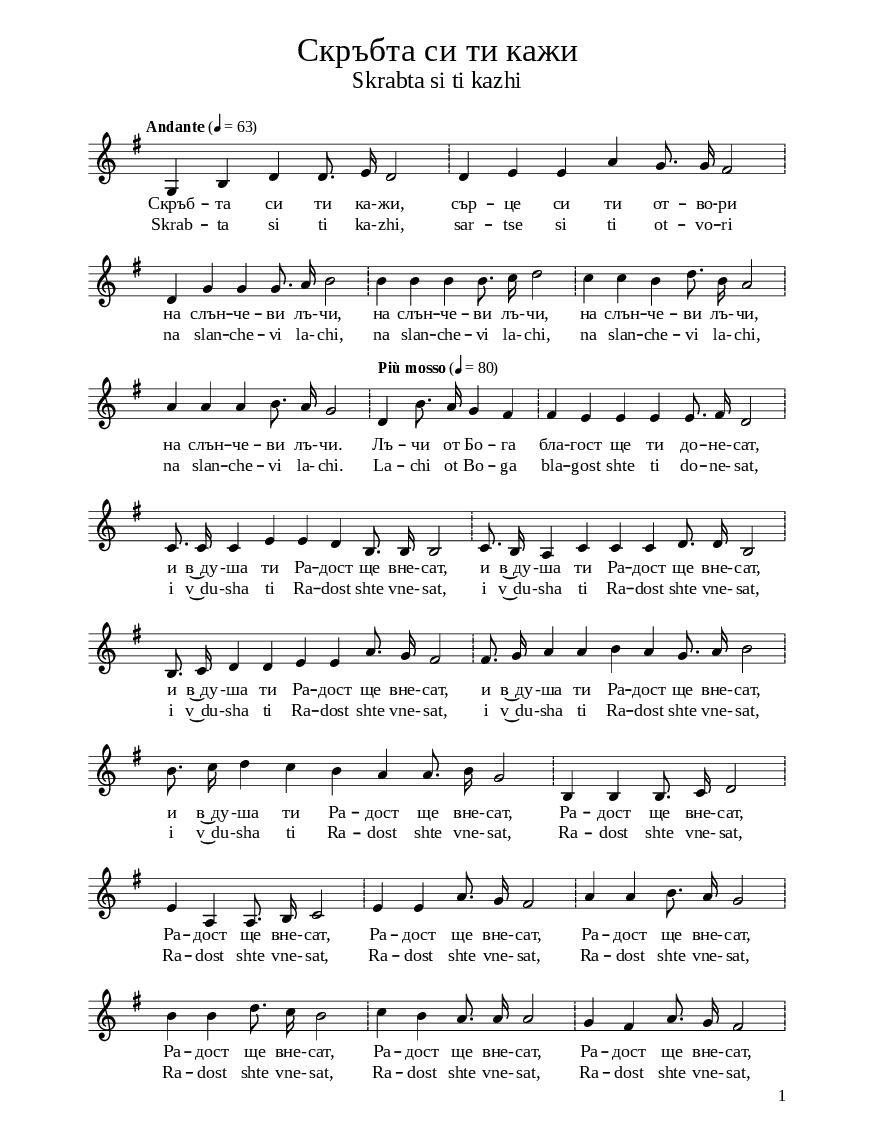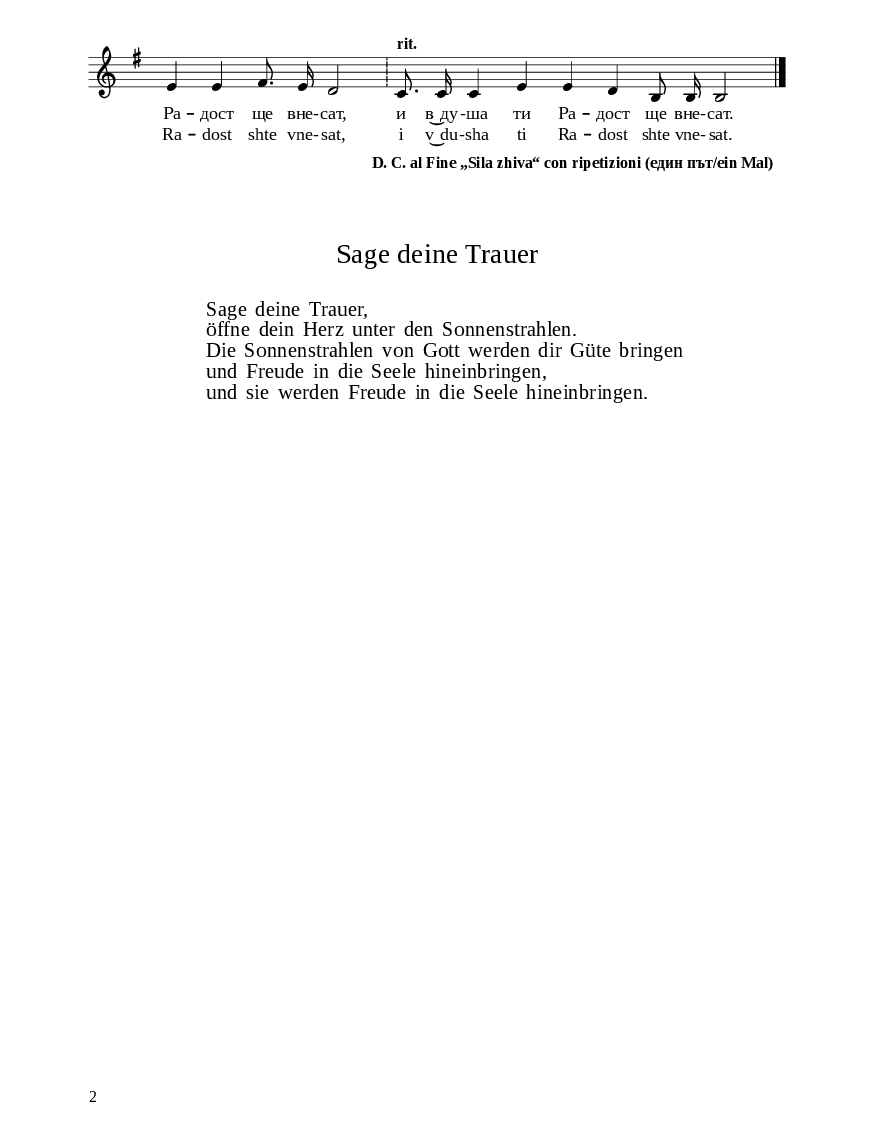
\version "2.24.0"

% include paper part and global functions
\include "include/globals.ily"

\bookpart {
  \include "include/bookpart-paper.ily"
  \score {
    \include "include/score-layout.ily"

    \new Voice \relative c' {
      \clef treble
      \key g \major
      %\tempo "Moderato" 8 = 160
      \autoBeamOff
      \omit Score.TimeSignature
      \cadenzaOn % allows custom bar lines
      \tempoFunc "Andante" 4 "63"
      \autoBeamOff

      g4 b d d8. e16 d 2  \bar "!"  d4 e e a g8. g16 fis2 \bar  "!" \break
      d4 g g g8. a16 b2 \bar "!" b4 b b b8. c16 d2 \bar "!" c4 c b d8. b16 a2 \bar "!"  \break
      a4 a4 a4  b8. a16 g2 \bar "!"
      \tempoFunc "Più mosso" 4 "80"
      d4 b'8. a16 g4 fis4 \bar "!" fis4 e e e e8. fis16 d2  \bar "!"  \break
      c8. c16 c4 e e d b8. b16 b2 \bar "!" c8. b16 a4 c4 c4 c4 d8. d16 b2 \bar "!"  \break
      b8. c16 d4 d e e a8. g16 fis2 \bar "!" fis8. g16 a4 a4 b a g8.  a16 b2 \bar "!"  \break
      b8. c16 d4 c b a a8. b16 g2  \bar "!"  b,4 b b8.c16 d2 \bar "!"  \break
      e4 a, a8. b16 c2 \bar "!" e4 e4 a8. g16 fis2 \bar "!"  a4 a b8. a16 g2 \bar "!"  \break

      b4b d8. c16 b2  \bar "!" c4b a8. a16 a2  \bar "!"  g4 fis4 a8. g16 fis2 \bar "!"  \break

      e4 e fis8. e16 d2 \bar "!" \tempo "rit." c8. c16 c4 e4 e d b8 b16 b2 \bar "|."  \break


    }

    \addlyrics {
      Скръб -- та си ти "ка-"  -- жи,
      сър -- це си ти от -- во -- ри
      на слън -- че -- ви "лъ-" -- чи,
      на слън -- че -- ви "лъ-" -- чи,
      на слън -- че -- ви "лъ-" -- чи,
      на слън -- че -- ви "лъ-" -- чи.
      Лъ -- чи от Бо -- га
      бла -- гост ще ти до -- "не-" -- сат,
      и в~ду -- "-ша" ти Ра -- дост ще "вне-" -- сат,
      и в~ду -- "-ша" ти Ра -- дост ще "вне-" -- сат,
      и в~ду -- "-ша" ти Ра -- дост ще "вне-" -- сат,
      и в~ду -- "-ша" ти Ра -- дост ще "вне-" -- сат,
      и в~ду -- "-ша" ти Ра -- дост ще "вне-" -- сат,
      Ра -- дост ще "вне-" -- сат, Ра -- дост ще "вне-" -- сат,
      Ра -- дост ще "вне-" -- сат, Ра -- дост ще "вне-" -- сат,
      Ра -- дост ще "вне-" -- сат, Ра -- дост ще "вне-" -- сат,
      Ра -- дост ще "вне-" -- сат, Ра -- дост ще "вне-" -- сат,
      и в~ду -- "-ша" ти Ра -- дост ще "вне-" -- сат.}

      \addlyrics {
        Skrab -- ta si ti "ka-"  -- zhi,
        sar -- tse si ti ot -- vo -- ri
        na slan -- che -- vi "la-" -- chi,
        na slan -- che -- vi "la-" -- chi,
        na slan -- che -- vi "la-" -- chi,
        na slan -- che -- vi "la-" -- chi.
        La -- chi ot Bo -- ga
        bla -- gost shte ti do -- "ne-" -- sat,
        i v~du -- "-sha" ti Ra -- dost shte "vne-" -- sat,
        i v~du -- "-sha" ti Ra -- dost shte "vne-" -- sat,
        i v~du -- "-sha" ti Ra -- dost shte "vne-" -- sat,
        i v~du -- "-sha" ti Ra -- dost shte "vne-" -- sat,
        i v~du -- "-sha" ti Ra -- dost shte "vne-" -- sat,
        Ra -- dost shte "vne-" -- sat, Ra -- dost shte "vne-" -- sat,
        Ra -- dost shte "vne-" -- sat, Ra -- dost shte "vne-" -- sat,
        Ra -- dost shte "vne-" -- sat, Ra -- dost shte "vne-" -- sat,
        Ra -- dost shte "vne-" -- sat, Ra -- dost shte "vne-" -- sat,
        i v~du -- "-sha" ti Ra -- dost shte "vne-" -- sat.
        }

        \header {
          title = \titleFunc "Скръбта си ти кажи" "Skrabta si ti kazhi"
        }

        \midi{}

      } % score

     
      \markup \dc-one "D. C. al Fine „Sila zhiva“ con ripetizioni (един път/ein Mal)"

       \markup \empty-two
 
      % include foreign translation(s) of the song
      \version "2.22.1"

\markup \fill-line { \fontsize #deTitleFontSize "Sage deine Trauer" }
\markup \null
\markup \null
\markup \fontsize #deCoupletFontSize {
  \hspace #10
  \override #`(baseline-skip . ,deCoupletBaselineSkip)

  \column {
     \line { " " }      
     \line { " " Sage deine Trauer, }
           \line { " "  öffne dein Herz unter den Sonnenstrahlen.}

\line { " " Die Sonnenstrahlen von Gott werden dir Güte bringen}
        \line { " "und Freude in die Seele hineinbringen,}

\line { " " und sie werden Freude in die Seele hineinbringen.}
      
       
    }
    
    
}


    } % bookpart
